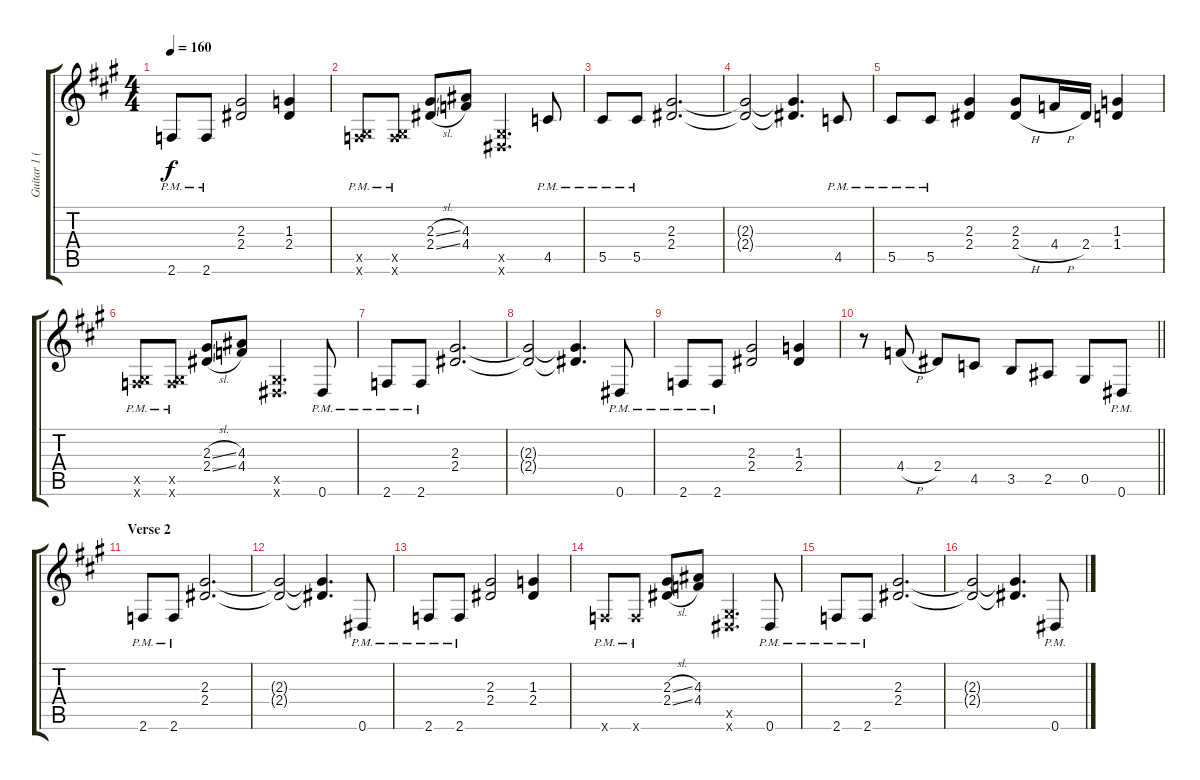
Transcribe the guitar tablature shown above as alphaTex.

\track ("Guitar 1 (Rhythm)" "Guitar 1 (") {instrument overdrivenguitar}
\staff {score tabs}
\tuning (Eb4 Bb3 Gb3 Db3 Ab2 Eb2) {hide}
\ts (4 4)
\tempo 160
\clef g2
\ks a
2.6{pm}.8{dy f} 2.6{pm}.8 (2.3 2.4).2 (1.3 2.4).4 |
(0.5{x} 2.6{pm x}).8 (0.5{x} 2.6{pm x}).8 (2.3{sl} 2.4{sl}).8 (4.3 4.4).8 (0.5{x} 0.6{x}).4{d} 4.5{pm}.8 |
5.5{pm}.8 5.5{pm}.8 (2.3 2.4).2{d} |
(2.3{t} 2.4{t}).2 (2.3{t} 2.4{t}).4{d} 4.5{pm}.8 |
5.5{pm}.8 5.5{pm}.8 (2.3 2.4).4 (2.3 2.4{h}).8 4.4{h}.16 2.4.16 (1.3 1.4).4 |
(0.5{x} 2.6{pm x}).8 (0.5{x} 2.6{pm x}).8 (2.3{sl} 2.4{sl}).8 (4.3 4.4).8 (0.5{x} 0.6{x}).4{d} 0.6{pm}.8 |
2.6{pm}.8 2.6{pm}.8 (2.3 2.4).2{d} |
(2.3{t} 2.4{t}).2 (2.3{t} 2.4{t}).4{d} 0.6{pm}.8 |
2.6{pm}.8 2.6{pm}.8 (2.3 2.4).2 (1.3 2.4).4 |
\barLineRight lightlight
r.8 4.4{h}.8 2.4.8 4.5.8 3.5.8 2.5.8 0.5.8 0.6{pm}.8 |
\section ("" "Verse 2")
2.6{pm}.8 2.6{pm}.8 (2.3 2.4).2{d} |
(2.3{t} 2.4{t}).2 (2.3{t} 2.4{t}).4{d} 0.6{pm}.8 |
2.6{pm}.8 2.6{pm}.8 (2.3 2.4).2 (1.3 2.4).4 |
2.6{pm x}.8 2.6{pm x}.8 (2.3{sl} 2.4{sl}).8 (4.3 4.4).8 (0.5{x} 0.6{x}).4{d} 0.6{pm}.8 |
2.6{pm}.8 2.6{pm}.8 (2.3 2.4).2{d} |
(2.3{t} 2.4{t}).2 (2.3{t} 2.4{t}).4{d} 0.6{pm}.8
